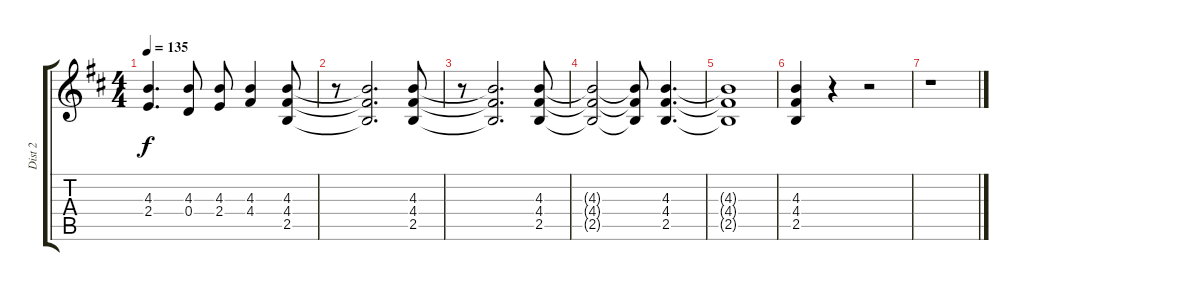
\track ("Dist 2" "Dist 2") {instrument distortionguitar}
\staff {score tabs}
\tuning (E4 B3 G3 D3 A2 E2) {hide}
\ts (4 4)
\tempo 135
\clef g2
\ks d
(4.3{t} 2.4{t}).4{d dy f} (4.3 0.4).8 (4.3 2.4).8 (4.3 4.4).4 (4.3 4.4 2.5).8 |
r.8 (4.3{t} 4.4{t} 2.5{t}).2{d} (4.3 4.4 2.5).8 |
r.8 (4.3{t} 4.4{t} 2.5{t}).2{d} (4.3 4.4 2.5).8 |
(4.3{t} 4.4{t} 2.5{t}).2 (4.3{t} 4.4{t} 2.5{t}).8 (4.3 4.4 2.5).4{d} |
(4.3{t} 4.4{t} 2.5{t}).1 |
(4.3 4.4 2.5).4 r.4 r.2 |
r.1
